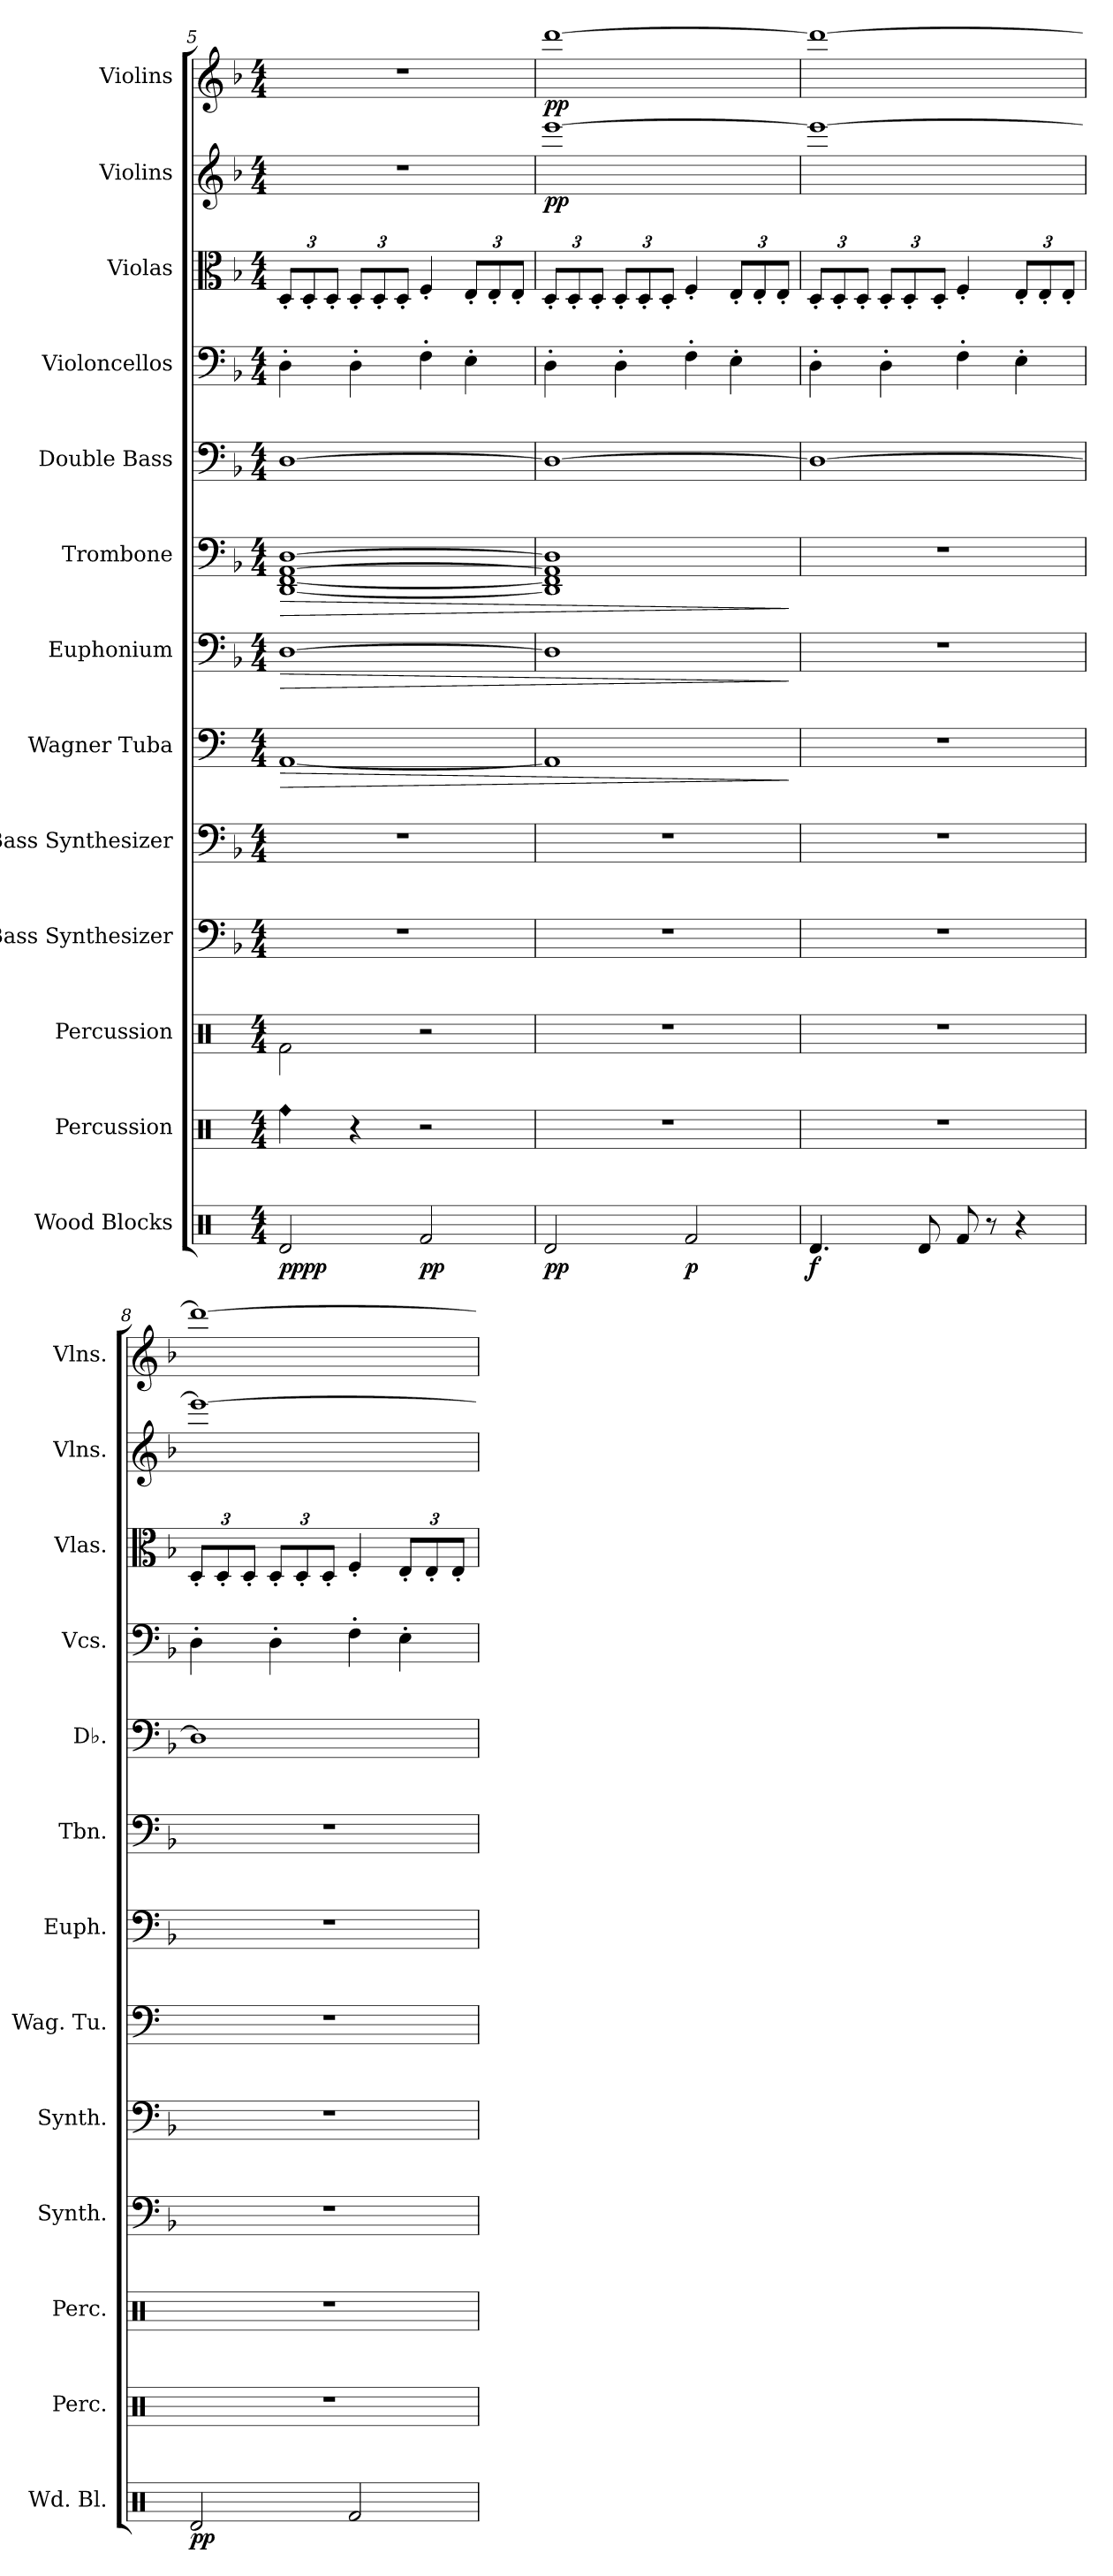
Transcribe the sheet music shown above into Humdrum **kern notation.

**kern	**dynam	**kern	**kern	**kern	**kern	**kern	**dynam	**kern	**dynam	**kern	**dynam	**kern	**kern	**kern	**kern	**dynam	**kern	**dynam
*part13	*part13	*part12	*part11	*part10	*part9	*part8	*part8	*part7	*part7	*part6	*part6	*part5	*part4	*part3	*part2	*part2	*part1	*part1
*staff13	*staff13	*staff12	*staff11	*staff10	*staff9	*staff8	*staff8	*staff7	*staff7	*staff6	*staff6	*staff5	*staff4	*staff3	*staff2	*staff2	*staff1	*staff1
*I"Wood Blocks	*	*I"Percussion	*I"Percussion	*I"Bass Synthesizer	*I"Bass Synthesizer	*I"Wagner Tuba	*	*I"Euphonium	*	*I"Trombone	*	*I"Double Bass	*I"Violoncellos	*I"Violas	*I"Violins	*	*I"Violins	*
*I'Wd. Bl.	*	*I'Perc.	*I'Perc.	*I'Synth.	*I'Synth.	*I'Wag. Tu.	*	*I'Euph.	*	*I'Tbn.	*	*I'Db.	*I'Vcs.	*I'Vlas.	*I'Vlns.	*	*I'Vlns.	*
*clefX	*	*clefX	*clefX	*clefF4	*clefF4	*clefF4	*	*clefF4	*	*clefF4	*	*clefF4	*clefF4	*clefC3	*clefG2	*	*clefG2	*
*	*	*	*	*	*	*ITrd1c2	*	*	*	*	*	*ITrd7c12	*	*	*	*	*	*
*k[]	*	*k[]	*k[]	*k[b-]	*k[b-]	*k[b-e-]	*	*k[b-]	*	*k[b-]	*	*k[b-]	*k[b-]	*k[b-]	*k[b-]	*	*k[b-]	*
*M4/4	*	*M4/4	*M4/4	*M4/4	*M4/4	*M4/4	*	*M4/4	*	*M4/4	*	*M4/4	*M4/4	*M4/4	*M4/4	*	*M4/4	*
=5	=5	=5	=5	=5	=5	=5	=5	=5	=5	=5	=5	=5	=5	=5	=5	=5	=5	=5
!	!	!LO:N:head=diamond	!	!	!	!	!LO:HP:b	!	!LO:HP:b	!	!LO:HP:b	!	!	!	!	!	!	!
*	*	*	*	*	*	*	*	*	*	*	*	*	*	*Xbrackettup	*	*	*	*
!	!LO:DY:b	!	!	!	!	!	!	!	!	!	!	!	!	!	!	!	!	!
!	!LO:DY:n=1:b	!	!	!	!	!	!	!	!	!	!	!	!	!	!	!	!	!
2Rd/	pp pp	4Rff\	2Rf\	1r	1r	[1GG	>	[1D	>	[1DD [1FF [1AA [1D	>	[1DD	4D'\	12D'/L	1r	.	1r	.
.	.	.	.	.	.	.	.	.	.	.	.	.	.	12D'/	.	.	.	.
.	.	.	.	.	.	.	.	.	.	.	.	.	.	12D'/J	.	.	.	.
.	.	4r	.	.	.	.	.	.	.	.	.	.	4D'\	12D'/L	.	.	.	.
.	.	.	.	.	.	.	.	.	.	.	.	.	.	12D'/	.	.	.	.
.	.	.	.	.	.	.	.	.	.	.	.	.	.	12D'/J	.	.	.	.
!	!LO:DY:n=2:b	!	!	!	!	!	!	!	!	!	!	!	!	!	!	!	!	!
!	!LO:DY:n=3:b	!	!	!	!	!	!	!	!	!	!	!	!	!	!	!	!	!
2Rf/	p p	2r	2r	.	.	.	.	.	.	.	.	.	4F'\	4F'/	.	.	.	.
.	.	.	.	.	.	.	.	.	.	.	.	.	4E'\	12E'/L	.	.	.	.
.	.	.	.	.	.	.	.	.	.	.	.	.	.	12E'/	.	.	.	.
.	.	.	.	.	.	.	.	.	.	.	.	.	.	12E'/J	.	.	.	.
=6	=6	=6	=6	=6	=6	=6	=6	=6	=6	=6	=6	=6	=6	=6	=6	=6	=6	=6
!	!LO:DY:b	!	!	!	!	!	!	!	!	!	!	!	!	!	!	!LO:DY:b	!	!LO:DY:b
2Rd/	pp	1r	1r	1r	1r	1GG]	.	1D]	.	1DD] 1FF] 1AA] 1D]	.	1DD_	4D'\	12D'/L	[1eee	pp	[1ddd	pp
.	.	.	.	.	.	.	.	.	.	.	.	.	.	12D'/	.	.	.	.
.	.	.	.	.	.	.	.	.	.	.	.	.	.	12D'/J	.	.	.	.
.	.	.	.	.	.	.	.	.	.	.	.	.	4D'\	12D'/L	.	.	.	.
.	.	.	.	.	.	.	.	.	.	.	.	.	.	12D'/	.	.	.	.
.	.	.	.	.	.	.	.	.	.	.	.	.	.	12D'/J	.	.	.	.
!	!LO:DY:b	!	!	!	!	!	!	!	!	!	!	!	!	!	!	!	!	!
2Rf/	p	.	.	.	.	.	.	.	.	.	.	.	4F'\	4F'/	.	.	.	.
.	.	.	.	.	.	.	.	.	.	.	.	.	4E'\	12E'/L	.	.	.	.
.	.	.	.	.	.	.	.	.	.	.	.	.	.	12E'/	.	.	.	.
.	.	.	.	.	.	.	.	.	.	.	.	.	.	12E'/J	.	.	.	.
.	.	.	.	.	.	.	]	.	]	.	]	.	.	.	.	.	.	.
!!LO:PB:g=z
=7	=7	=7	=7	=7	=7	=7	=7	=7	=7	=7	=7	=7	=7	=7	=7	=7	=7	=7
!	!LO:DY:b	!	!	!	!	!	!	!	!	!	!	!	!	!	!	!	!	!
4.Rd/	f	1r	1r	1r	1r	1r	.	1r	.	1r	.	1DD_	4D'\	12D'/L	1eee_	.	1ddd_	.
.	.	.	.	.	.	.	.	.	.	.	.	.	.	12D'/	.	.	.	.
.	.	.	.	.	.	.	.	.	.	.	.	.	.	12D'/J	.	.	.	.
.	.	.	.	.	.	.	.	.	.	.	.	.	4D'\	12D'/L	.	.	.	.
.	.	.	.	.	.	.	.	.	.	.	.	.	.	12D'/	.	.	.	.
8Rd/	.	.	.	.	.	.	.	.	.	.	.	.	.	.	.	.	.	.
.	.	.	.	.	.	.	.	.	.	.	.	.	.	12D'/J	.	.	.	.
8Rf/	.	.	.	.	.	.	.	.	.	.	.	.	4F'\	4F'/	.	.	.	.
8r	.	.	.	.	.	.	.	.	.	.	.	.	.	.	.	.	.	.
4r	.	.	.	.	.	.	.	.	.	.	.	.	4E'\	12E'/L	.	.	.	.
.	.	.	.	.	.	.	.	.	.	.	.	.	.	12E'/	.	.	.	.
.	.	.	.	.	.	.	.	.	.	.	.	.	.	12E'/J	.	.	.	.
=8	=8	=8	=8	=8	=8	=8	=8	=8	=8	=8	=8	=8	=8	=8	=8	=8	=8	=8
!	!LO:DY:b	!	!	!	!	!	!	!	!	!	!	!	!	!	!	!	!	!
2Rd/	pp	1r	1r	1r	1r	1r	.	1r	.	1r	.	1DD]	4D'\	12D'/L	1eee_	.	1ddd_	.
.	.	.	.	.	.	.	.	.	.	.	.	.	.	12D'/	.	.	.	.
.	.	.	.	.	.	.	.	.	.	.	.	.	.	12D'/J	.	.	.	.
.	.	.	.	.	.	.	.	.	.	.	.	.	4D'\	12D'/L	.	.	.	.
.	.	.	.	.	.	.	.	.	.	.	.	.	.	12D'/	.	.	.	.
.	.	.	.	.	.	.	.	.	.	.	.	.	.	12D'/J	.	.	.	.
2Rf/	.	.	.	.	.	.	.	.	.	.	.	.	4F'\	4F'/	.	.	.	.
.	.	.	.	.	.	.	.	.	.	.	.	.	4E'\	12E'/L	.	.	.	.
.	.	.	.	.	.	.	.	.	.	.	.	.	.	12E'/	.	.	.	.
.	.	.	.	.	.	.	.	.	.	.	.	.	.	12E'/J	.	.	.	.
=	=	=	=	=	=	=	=	=	=	=	=	=	=	=	=	=	=	=
*-	*-	*-	*-	*-	*-	*-	*-	*-	*-	*-	*-	*-	*-	*-	*-	*-	*-	*-
